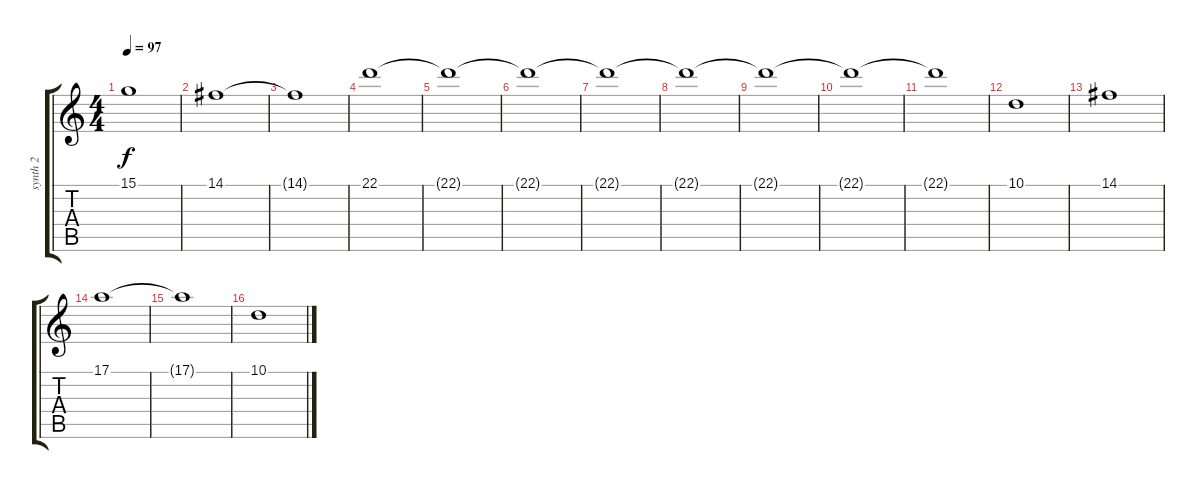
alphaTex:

\track ("synth 2" "synth 2") {instrument synthstrings2}
\staff {score tabs}
\tuning (E4 B3 G3 D3 A2 E2) {hide}
\ts (4 4)
\tempo 97
\clef g2
\ks c
15.1.1{dy f} |
14.1.1 |
14.1{t}.1 |
22.1.1 |
22.1{t}.1 |
22.1{t}.1 |
22.1{t}.1 |
22.1{t}.1 |
22.1{t}.1 |
22.1{t}.1 |
22.1{t}.1 |
10.1.1 |
14.1.1 |
17.1.1 |
17.1{t}.1 |
10.1.1
